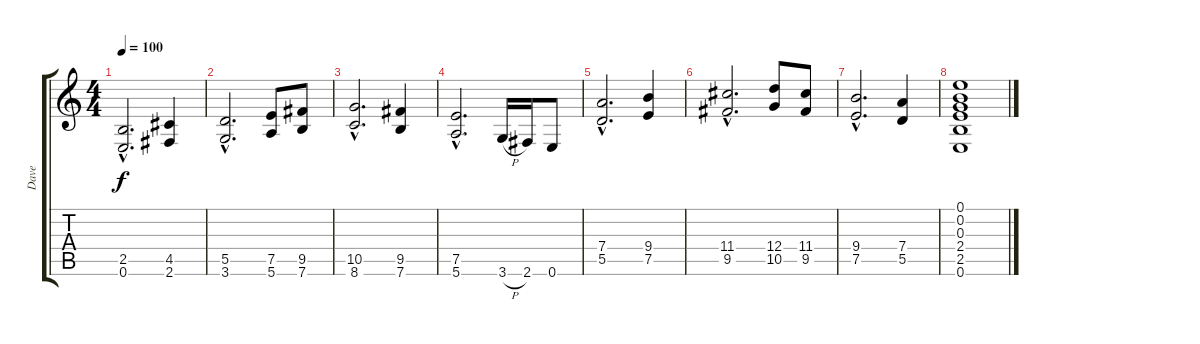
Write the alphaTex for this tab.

\track ("Dave " "Dave ") {instrument distortionguitar}
\staff {score tabs}
\tuning (E4 B3 G3 D3 A2 E2) {hide}
\ts (4 4)
\tempo 100
\clef g2
\ks c
(2.5{hac} 0.6{hac}).2{d dy f} (4.5 2.6).4 |
(5.5{hac} 3.6{hac}).2{d} (7.5 5.6).8 (9.5 7.6).8 |
(10.5{hac} 8.6{hac}).2{d} (9.5 7.6).4 |
(7.5{hac} 5.6{hac}).2{d} 3.6{h}.16 2.6.16 0.6.8 |
(7.4{hac} 5.5{hac}).2{d} (9.4 7.5).4 |
(11.4{hac} 9.5{hac}).2{d} (12.4 10.5).8 (11.4 9.5).8 |
(9.4{hac} 7.5{hac}).2{d} (7.4 5.5).4 |
(0.1 0.2 0.3 2.4 2.5 0.6).1
